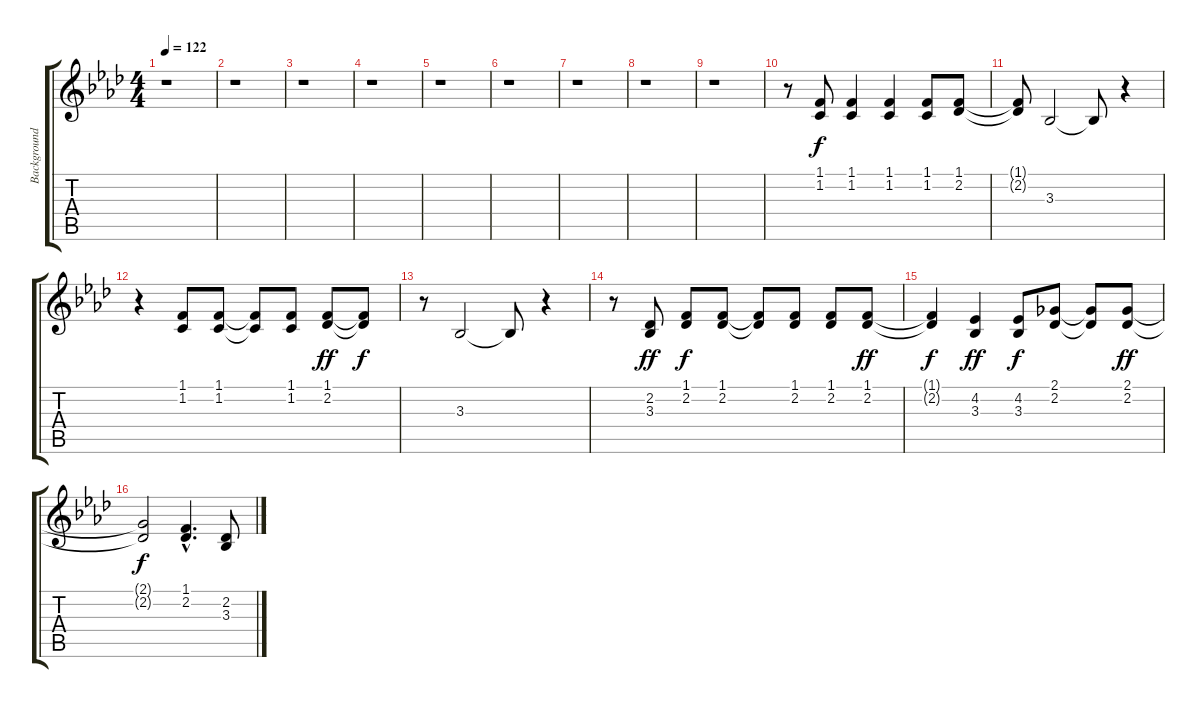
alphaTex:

\track ("Background Vocals" "Background") {instrument voiceoohs}
\staff {score tabs}
\tuning (E4 B3 G3 D3 A2 E2) {hide}
\ts (4 4)
\tempo 122
\clef g2
\ks ab
r.1{dy f} |
r.1 |
r.1 |
r.1 |
r.1 |
r.1 |
r.1 |
r.1 |
r.1 |
r.8 (1.1 1.2).8 (1.1 1.2).4 (1.1 1.2).4 (1.1 1.2).8 (1.1 2.2).8 |
(1.1{t} 2.2{t}).8 3.3.2 3.3{t}.8 r.4 |
r.4 (1.1 1.2).8 (1.1 1.2).8 (1.1{t} 1.2{t}).8 (1.1 1.2).8 (1.1 2.2).8{dy ff} (1.1{t} 2.2{t}).8{dy f} |
r.8 3.3.2 3.3{t}.8 r.4 |
r.8 (2.2 3.3).8{dy ff} (1.1 2.2).8{dy f} (1.1 2.2).8 (1.1{t} 2.2{t}).8 (1.1 2.2).8 (1.1 2.2).8 (1.1 2.2).8{dy ff} |
(1.1{t} 2.2{t}).4{dy f} (4.2 3.3).4{dy ff} (4.2 3.3).8{dy f} (2.1 2.2).8 (2.1{t} 2.2{t}).8 (2.1 2.2).8{dy ff} |
(2.1{t} 2.2{t}).2{dy f} (1.1{hac} 2.2{hac}).4{d} (2.2 3.3).8
